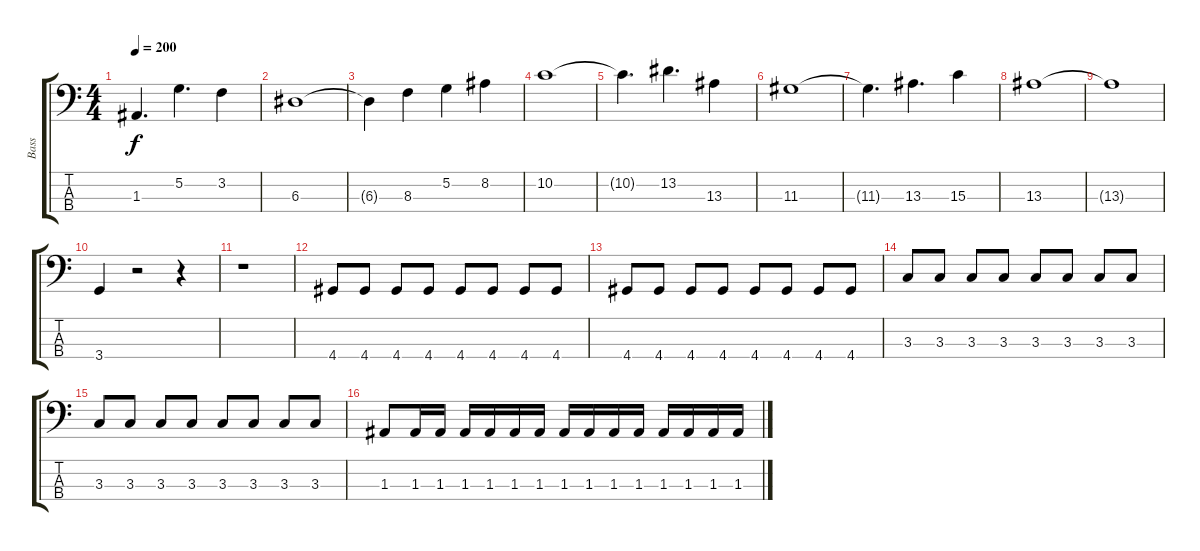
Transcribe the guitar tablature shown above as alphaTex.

\track ("Bass" "Bass") {instrument electricbassfinger}
\staff {score tabs}
\tuning (G2 D2 A1 E1) {hide}
\ts (4 4)
\tempo 200
\clef f4
\ks c
1.3{t}.4{d dy f} 5.2.4{d} 3.2.4 |
6.3.1 |
6.3{t}.4 8.3.4 5.2.4 8.2.4 |
10.2.1 |
10.2{t}.4{d} 13.2.4{d} 13.3.4 |
11.3.1 |
11.3{t}.4{d} 13.3.4{d} 15.3.4 |
13.3.1 |
13.3{t}.1 |
3.4.4 r.2 r.4 |
r.1 |
4.4.8 4.4.8 4.4.8 4.4.8 4.4.8 4.4.8 4.4.8 4.4.8 |
4.4.8 4.4.8 4.4.8 4.4.8 4.4.8 4.4.8 4.4.8 4.4.8 |
3.3.8 3.3.8 3.3.8 3.3.8 3.3.8 3.3.8 3.3.8 3.3.8 |
3.3.8 3.3.8 3.3.8 3.3.8 3.3.8 3.3.8 3.3.8 3.3.8 |
1.3.8 1.3.16 1.3.16 1.3.16 1.3.16 1.3.16 1.3.16 1.3.16 1.3.16 1.3.16 1.3.16 1.3.16 1.3.16 1.3.16 1.3.16
